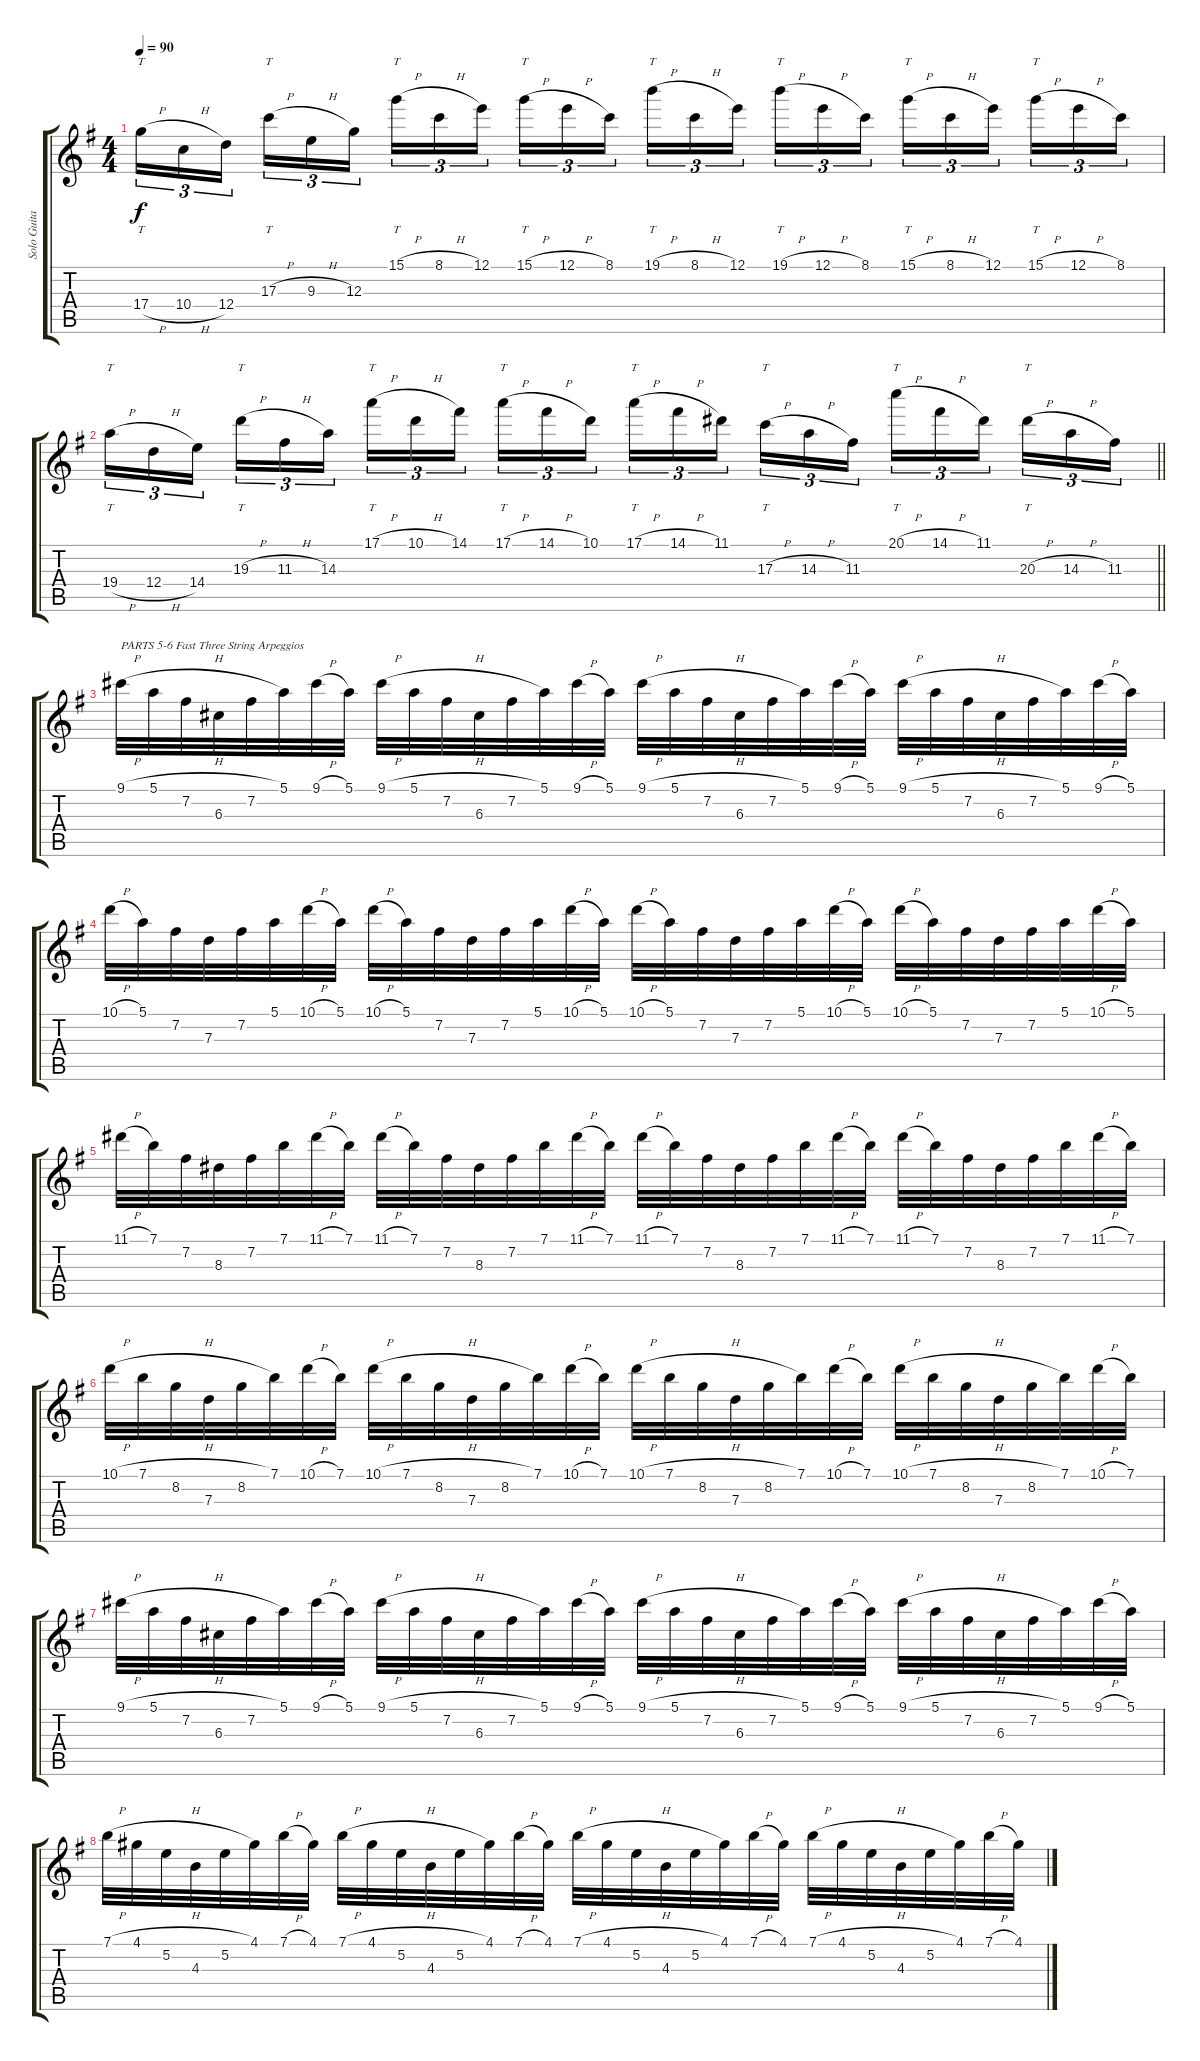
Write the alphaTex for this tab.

\track ("Solo Guitar 1" "Solo Guita") {instrument overdrivenguitar}
\staff {score tabs}
\tuning (E4 B3 G3 D3 A2 E2) {hide}
\ts (4 4)
\tempo 90
\clef g2
\ks eminor
17.4{h}.16{tt tu (3 2) dy f} 10.4{h}.16{tu (3 2)} 12.4.16{tu (3 2) beam splitsecondary} 17.3{h}.16{tt tu (3 2)} 9.3{h}.16{tu (3 2)} 12.3.16{tu (3 2)} 15.1{h}.16{tt tu (3 2)} 8.1{h}.16{tu (3 2)} 12.1.16{tu (3 2) beam splitsecondary} 15.1{h}.16{tt tu (3 2)} 12.1{h}.16{tu (3 2)} 8.1.16{tu (3 2)} 19.1{h}.16{tt tu (3 2)} 8.1{h}.16{tu (3 2)} 12.1.16{tu (3 2) beam splitsecondary} 19.1{h}.16{tt tu (3 2)} 12.1{h}.16{tu (3 2)} 8.1.16{tu (3 2)} 15.1{h}.16{tt tu (3 2)} 8.1{h}.16{tu (3 2)} 12.1.16{tu (3 2) beam splitsecondary} 15.1{h}.16{tt tu (3 2)} 12.1{h}.16{tu (3 2)} 8.1.16{tu (3 2)} |
\barLineRight lightlight
19.4{h}.16{tt tu (3 2)} 12.4{h}.16{tu (3 2)} 14.4.16{tu (3 2) beam splitsecondary} 19.3{h}.16{tt tu (3 2)} 11.3{h}.16{tu (3 2)} 14.3.16{tu (3 2)} 17.1{h}.16{tt tu (3 2)} 10.1{h}.16{tu (3 2)} 14.1.16{tu (3 2) beam splitsecondary} 17.1{h}.16{tt tu (3 2)} 14.1{h}.16{tu (3 2)} 10.1.16{tu (3 2)} 17.1{h}.16{tt tu (3 2)} 14.1{h}.16{tu (3 2)} 11.1.16{tu (3 2) beam splitsecondary} 17.3{h}.16{tt tu (3 2)} 14.3{h}.16{tu (3 2)} 11.3.16{tu (3 2)} 20.1{h}.16{tt tu (3 2)} 14.1{h}.16{tu (3 2)} 11.1.16{tu (3 2) beam splitsecondary} 20.3{h}.16{tt tu (3 2)} 14.3{h}.16{tu (3 2)} 11.3.16{tu (3 2)} |
9.1{h}.32{txt "PARTS 5-6 Fast Three String Arpeggios"} 5.1{h}.32 7.2.32 6.3.32 7.2.32 5.1.32 9.1{h}.32 5.1.32 9.1{h}.32 5.1{h}.32 7.2.32 6.3.32 7.2.32 5.1.32 9.1{h}.32 5.1.32 9.1{h}.32 5.1{h}.32 7.2.32 6.3.32 7.2.32 5.1.32 9.1{h}.32 5.1.32 9.1{h}.32 5.1{h}.32 7.2.32 6.3.32 7.2.32 5.1.32 9.1{h}.32 5.1.32 |
10.1{h}.32 5.1.32 7.2.32 7.3.32 7.2.32 5.1.32 10.1{h}.32 5.1.32 10.1{h}.32 5.1.32 7.2.32 7.3.32 7.2.32 5.1.32 10.1{h}.32 5.1.32 10.1{h}.32 5.1.32 7.2.32 7.3.32 7.2.32 5.1.32 10.1{h}.32 5.1.32 10.1{h}.32 5.1.32 7.2.32 7.3.32 7.2.32 5.1.32 10.1{h}.32 5.1.32 |
11.1{h}.32 7.1.32 7.2.32 8.3.32 7.2.32 7.1.32 11.1{h}.32 7.1.32 11.1{h}.32 7.1.32 7.2.32 8.3.32 7.2.32 7.1.32 11.1{h}.32 7.1.32 11.1{h}.32 7.1.32 7.2.32 8.3.32 7.2.32 7.1.32 11.1{h}.32 7.1.32 11.1{h}.32 7.1.32 7.2.32 8.3.32 7.2.32 7.1.32 11.1{h}.32 7.1.32 |
10.1{h}.32 7.1{h}.32 8.2.32 7.3.32 8.2.32 7.1.32 10.1{h}.32 7.1.32 10.1{h}.32 7.1{h}.32 8.2.32 7.3.32 8.2.32 7.1.32 10.1{h}.32 7.1.32 10.1{h}.32 7.1{h}.32 8.2.32 7.3.32 8.2.32 7.1.32 10.1{h}.32 7.1.32 10.1{h}.32 7.1{h}.32 8.2.32 7.3.32 8.2.32 7.1.32 10.1{h}.32 7.1.32 |
9.1{h}.32 5.1{h}.32 7.2.32 6.3.32 7.2.32 5.1.32 9.1{h}.32 5.1.32 9.1{h}.32 5.1{h}.32 7.2.32 6.3.32 7.2.32 5.1.32 9.1{h}.32 5.1.32 9.1{h}.32 5.1{h}.32 7.2.32 6.3.32 7.2.32 5.1.32 9.1{h}.32 5.1.32 9.1{h}.32 5.1{h}.32 7.2.32 6.3.32 7.2.32 5.1.32 9.1{h}.32 5.1.32 |
7.1{h}.32 4.1{h}.32 5.2.32 4.3.32 5.2.32 4.1.32 7.1{h}.32 4.1.32 7.1{h}.32 4.1{h}.32 5.2.32 4.3.32 5.2.32 4.1.32 7.1{h}.32 4.1.32 7.1{h}.32 4.1{h}.32 5.2.32 4.3.32 5.2.32 4.1.32 7.1{h}.32 4.1.32 7.1{h}.32 4.1{h}.32 5.2.32 4.3.32 5.2.32 4.1.32 7.1{h}.32 4.1.32
